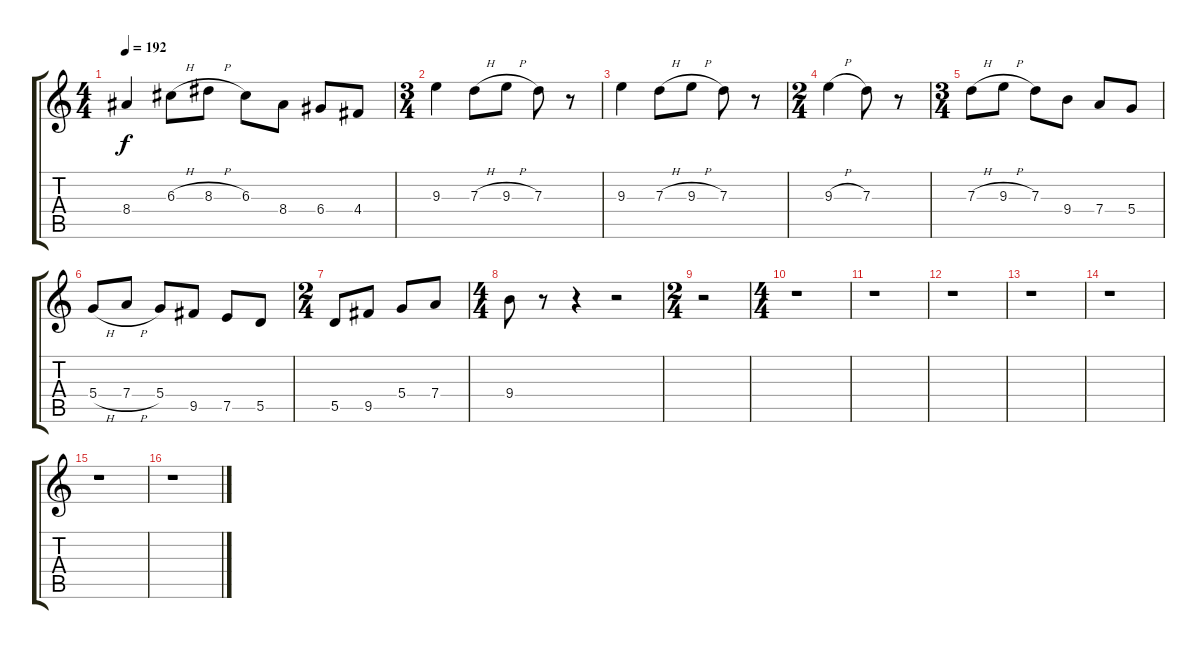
\track "" {instrument distortionguitar}
\staff {score tabs}
\tuning (E4 B3 G3 D3 A2 E2) {hide}
\ts (4 4)
\tempo 192
\clef g2
\ks c
8.4.4{dy f} 6.3{h}.8 8.3{h}.8 6.3.8 8.4.8 6.4.8 4.4.8 |
\ts (3 4)
9.3.4 7.3{h}.8 9.3{h}.8 7.3.8 r.8 |
9.3.4 7.3{h}.8 9.3{h}.8 7.3.8 r.8 |
\ts (2 4)
9.3{h}.4 7.3.8 r.8 |
\ts (3 4)
7.3{h}.8 9.3{h}.8 7.3.8 9.4.8 7.4.8 5.4.8 |
5.4{h}.8 7.4{h}.8 5.4.8 9.5.8 7.5.8 5.5.8 |
\ts (2 4)
5.5.8 9.5.8 5.4.8 7.4.8 |
\ts (4 4)
9.4.8 r.8 r.4 r.2 |
\ts (2 4)
r.2 |
\ts (4 4)
r.1 |
r.1 |
r.1 |
r.1 |
r.1 |
r.1 |
r.1
